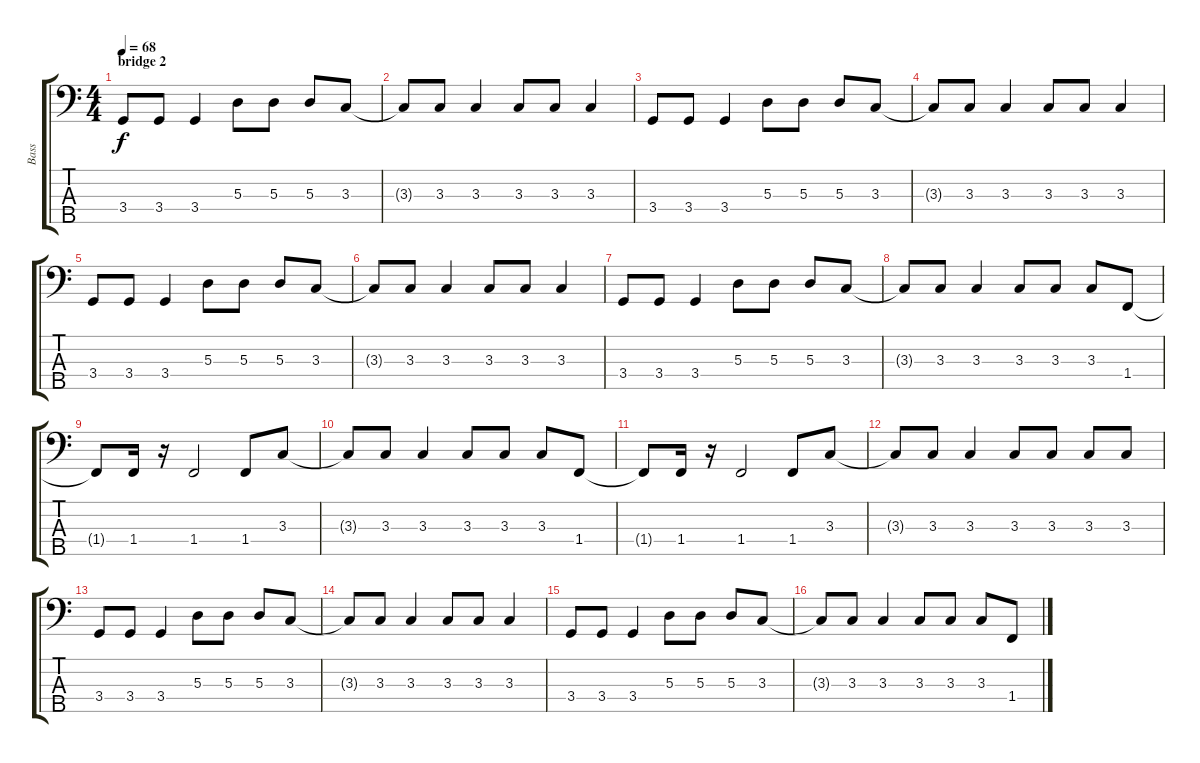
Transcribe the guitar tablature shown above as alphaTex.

\track ("Bass" "Bass") {instrument electricbassfinger}
\staff {score tabs}
\tuning (G2 D2 A1 E1 B0) {hide}
\ts (4 4)
\section ("" "bridge 2")
\tempo 68
\clef f4
\ks c
3.4.8{dy f} 3.4.8 3.4.4 5.3.8 5.3.8 5.3.8 3.3.8 |
3.3{t}.8 3.3.8 3.3.4 3.3.8 3.3.8 3.3.4 |
3.4.8 3.4.8 3.4.4 5.3.8 5.3.8 5.3.8 3.3.8 |
3.3{t}.8 3.3.8 3.3.4 3.3.8 3.3.8 3.3.4 |
3.4.8 3.4.8 3.4.4 5.3.8 5.3.8 5.3.8 3.3.8 |
3.3{t}.8 3.3.8 3.3.4 3.3.8 3.3.8 3.3.4 |
3.4.8 3.4.8 3.4.4 5.3.8 5.3.8 5.3.8 3.3.8 |
3.3{t}.8 3.3.8 3.3.4 3.3.8 3.3.8 3.3.8 1.4.8 |
1.4{t}.8 1.4.16 r.16 1.4.2 1.4.8 3.3.8 |
3.3{t}.8 3.3.8 3.3.4 3.3.8 3.3.8 3.3.8 1.4.8 |
1.4{t}.8 1.4.16 r.16 1.4.2 1.4.8 3.3.8 |
3.3{t}.8 3.3.8 3.3.4 3.3.8 3.3.8 3.3.8 3.3.8 |
3.4.8 3.4.8 3.4.4 5.3.8 5.3.8 5.3.8 3.3.8 |
3.3{t}.8 3.3.8 3.3.4 3.3.8 3.3.8 3.3.4 |
3.4.8 3.4.8 3.4.4 5.3.8 5.3.8 5.3.8 3.3.8 |
3.3{t}.8 3.3.8 3.3.4 3.3.8 3.3.8 3.3.8 1.4.8
